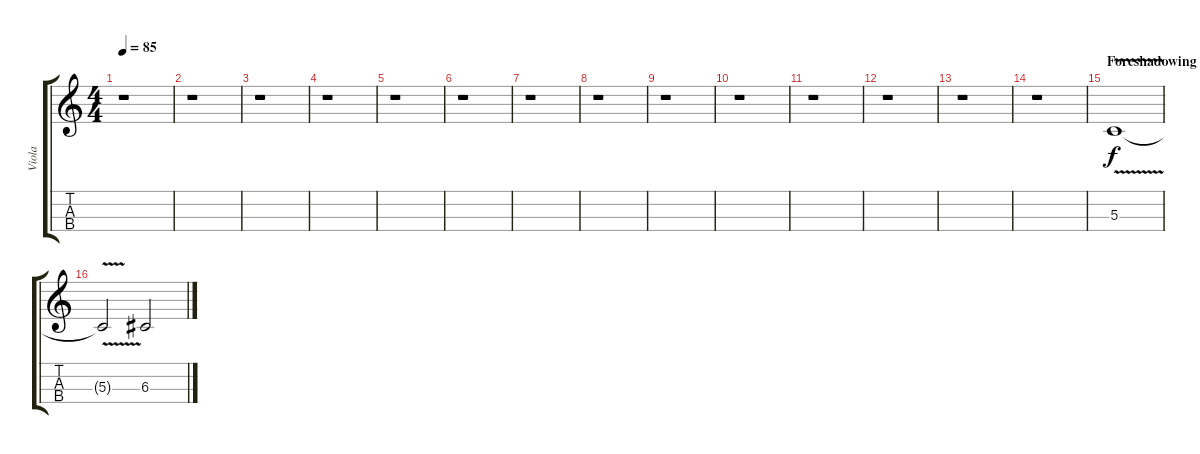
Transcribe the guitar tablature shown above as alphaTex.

\track ("Viola" "Viola") {instrument viola}
\staff {score tabs}
\tuning (A4 D4 G3 C3) {hide}
\ts (4 4)
\tempo 85
\clef g2
\ks c
r.1{dy f} |
r.1 |
r.1 |
r.1 |
r.1 |
r.1 |
r.1 |
r.1 |
r.1 |
r.1 |
r.1 |
r.1 |
r.1 |
r.1 |
\section ("" "Foreshadowing")
5.3{v}.1{volume 6} |
5.3{t}.2 6.3.2
